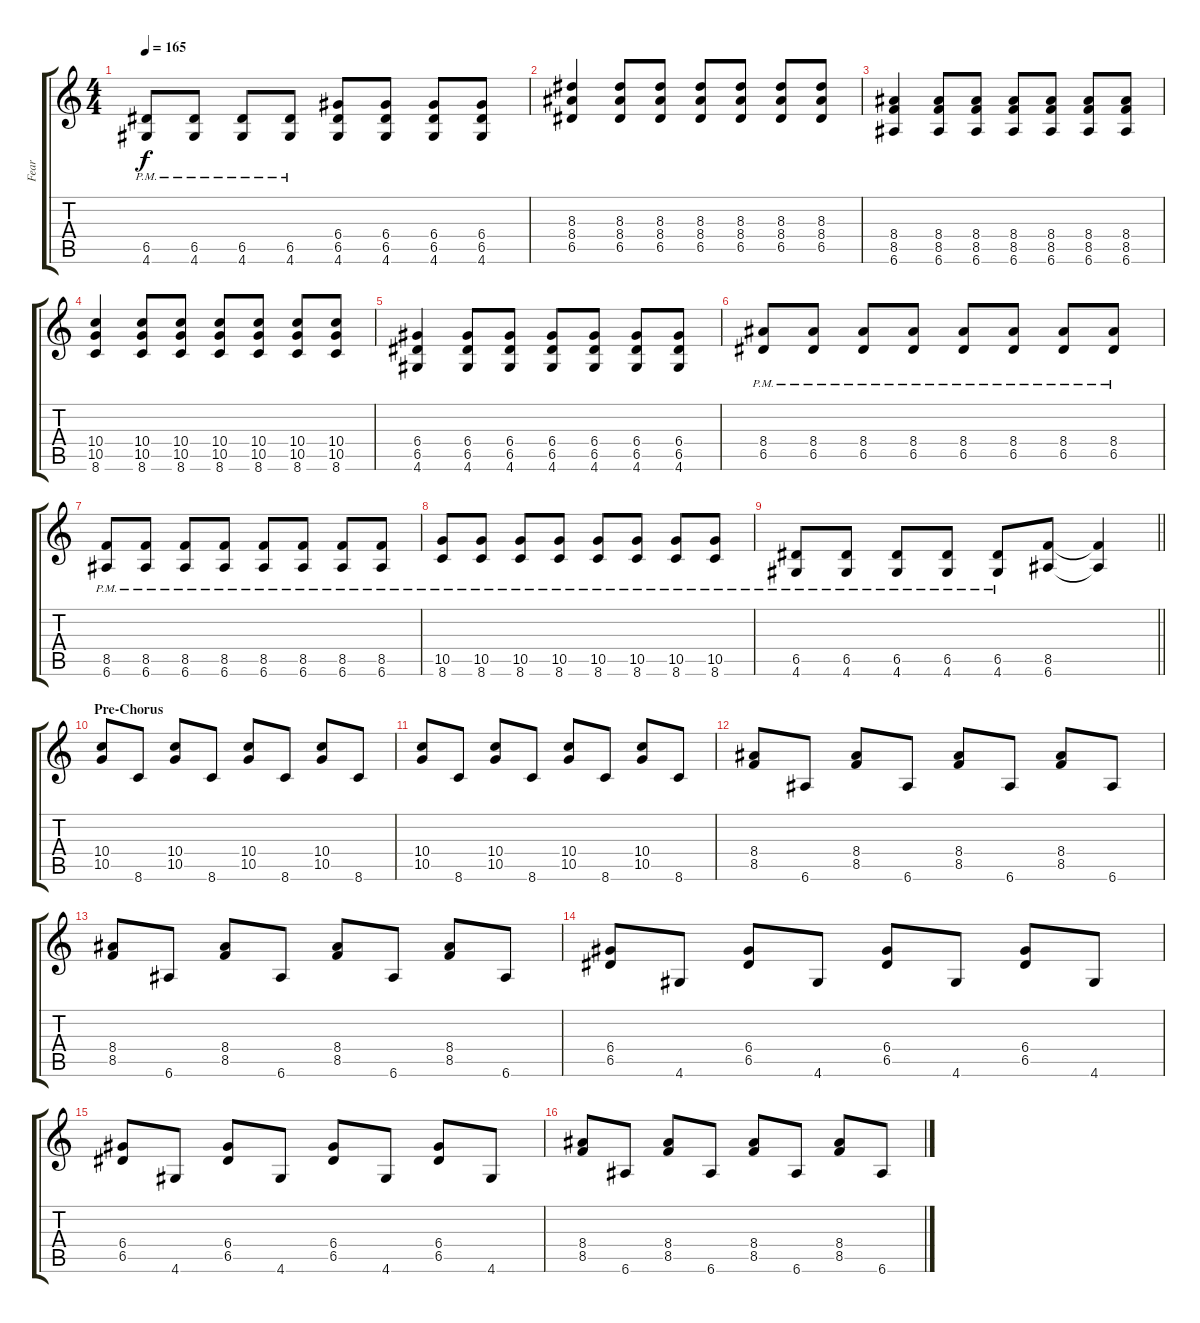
\track ("Fear" "Fear") {instrument overdrivenguitar}
\staff {score tabs}
\tuning (E4 B3 G3 D3 A2 E2) {hide}
\ts (4 4)
\tempo 165
\clef g2
\ks c
(6.5{pm} 4.6{pm}).8{dy f} (6.5{pm} 4.6{pm}).8 (6.5{pm} 4.6{pm}).8 (6.5{pm} 4.6{pm}).8 (6.4 6.5 4.6).8 (6.4 6.5 4.6).8 (6.4 6.5 4.6).8 (6.4 6.5 4.6).8 |
(8.3 8.4 6.5).4 (8.3 8.4 6.5).8 (8.3 8.4 6.5).8 (8.3 8.4 6.5).8 (8.3 8.4 6.5).8 (8.3 8.4 6.5).8 (8.3 8.4 6.5).8 |
(8.4 8.5 6.6).4 (8.4 8.5 6.6).8 (8.4 8.5 6.6).8 (8.4 8.5 6.6).8 (8.4 8.5 6.6).8 (8.4 8.5 6.6).8 (8.4 8.5 6.6).8 |
(10.4 10.5 8.6).4 (10.4 10.5 8.6).8 (10.4 10.5 8.6).8 (10.4 10.5 8.6).8 (10.4 10.5 8.6).8 (10.4 10.5 8.6).8 (10.4 10.5 8.6).8 |
(6.4 6.5 4.6).4 (6.4 6.5 4.6).8 (6.4 6.5 4.6).8 (6.4 6.5 4.6).8 (6.4 6.5 4.6).8 (6.4 6.5 4.6).8 (6.4 6.5 4.6).8 |
(8.4{pm} 6.5{pm}).8 (8.4{pm} 6.5{pm}).8 (8.4{pm} 6.5{pm}).8 (8.4{pm} 6.5{pm}).8 (8.4{pm} 6.5{pm}).8 (8.4{pm} 6.5{pm}).8 (8.4{pm} 6.5{pm}).8 (8.4{pm} 6.5{pm}).8 |
(8.5{pm} 6.6{pm}).8 (8.5{pm} 6.6{pm}).8 (8.5{pm} 6.6{pm}).8 (8.5{pm} 6.6{pm}).8 (8.5{pm} 6.6{pm}).8 (8.5{pm} 6.6{pm}).8 (8.5{pm} 6.6{pm}).8 (8.5{pm} 6.6{pm}).8 |
(10.5{pm} 8.6{pm}).8 (10.5{pm} 8.6{pm}).8 (10.5{pm} 8.6{pm}).8 (10.5{pm} 8.6{pm}).8 (10.5{pm} 8.6{pm}).8 (10.5{pm} 8.6{pm}).8 (10.5{pm} 8.6{pm}).8 (10.5{pm} 8.6{pm}).8 |
\barLineRight lightlight
(6.5{pm} 4.6{pm}).8 (6.5{pm} 4.6{pm}).8 (6.5{pm} 4.6{pm}).8 (6.5{pm} 4.6{pm}).8 (6.5{pm} 4.6{pm}).8 (8.5 6.6).8 (8.5{t} 6.6{t}).4 |
\section ("" "Pre-Chorus")
(10.4 10.5).8 8.6.8 (10.4 10.5).8 8.6.8 (10.4 10.5).8 8.6.8 (10.4 10.5).8 8.6.8 |
(10.4 10.5).8 8.6.8 (10.4 10.5).8 8.6.8 (10.4 10.5).8 8.6.8 (10.4 10.5).8 8.6.8 |
(8.4 8.5).8 6.6.8 (8.4 8.5).8 6.6.8 (8.4 8.5).8 6.6.8 (8.4 8.5).8 6.6.8 |
(8.4 8.5).8 6.6.8 (8.4 8.5).8 6.6.8 (8.4 8.5).8 6.6.8 (8.4 8.5).8 6.6.8 |
(6.4 6.5).8 4.6.8 (6.4 6.5).8 4.6.8 (6.4 6.5).8 4.6.8 (6.4 6.5).8 4.6.8 |
(6.4 6.5).8 4.6.8 (6.4 6.5).8 4.6.8 (6.4 6.5).8 4.6.8 (6.4 6.5).8 4.6.8 |
(8.4 8.5).8 6.6.8 (8.4 8.5).8 6.6.8 (8.4 8.5).8 6.6.8 (8.4 8.5).8 6.6.8
